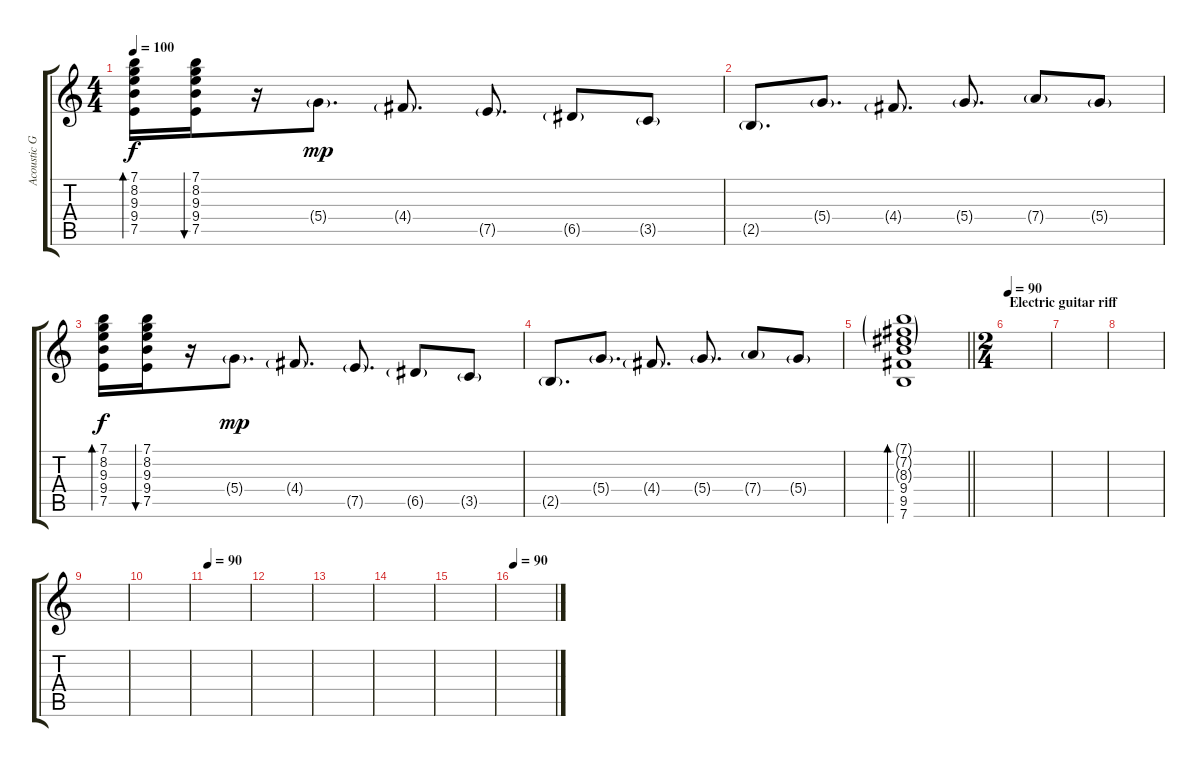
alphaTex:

\track ("Acoustic Guitar 2" "Acoustic G") {instrument acousticguitarnylon}
\staff {score tabs}
\tuning (E4 B3 G3 D3 A2 E2) {hide}
\ts (4 4)
\tempo 100
\clef g2
\ks c
(7.1 8.2 9.3 9.4 7.5).16{bd 30 dy f} (7.1 8.2 9.3 9.4 7.5).16{bu 30} r.16 5.4{g}.8{d dy mp} 4.4{g}.8{d} 7.5{g}.8{d} 6.5{g}.8 3.5{g}.8 |
2.5{g}.8{d} 5.4{g}.8{d} 4.4{g}.8{d} 5.4{g}.8{d} 7.4{g}.8 5.4{g}.8 |
(7.1 8.2 9.3 9.4 7.5).16{bd 30 dy f} (7.1 8.2 9.3 9.4 7.5).16{bu 30} r.16 5.4{g}.8{d dy mp} 4.4{g}.8{d} 7.5{g}.8{d} 6.5{g}.8 3.5{g}.8 |
2.5{g}.8{d} 5.4{g}.8{d} 4.4{g}.8{d} 5.4{g}.8{d} 7.4{g}.8 5.4{g}.8 |
\barLineRight lightlight
(7.1{g} 7.2{g} 8.3{g} 9.4 9.5 7.6).1{bd 240} |
\ts (2 4)
\section ("" "Electric guitar riff")
\tempo 90
|
|
|
|
|
\tempo 90
|
|
|
|
|
\tempo 90
